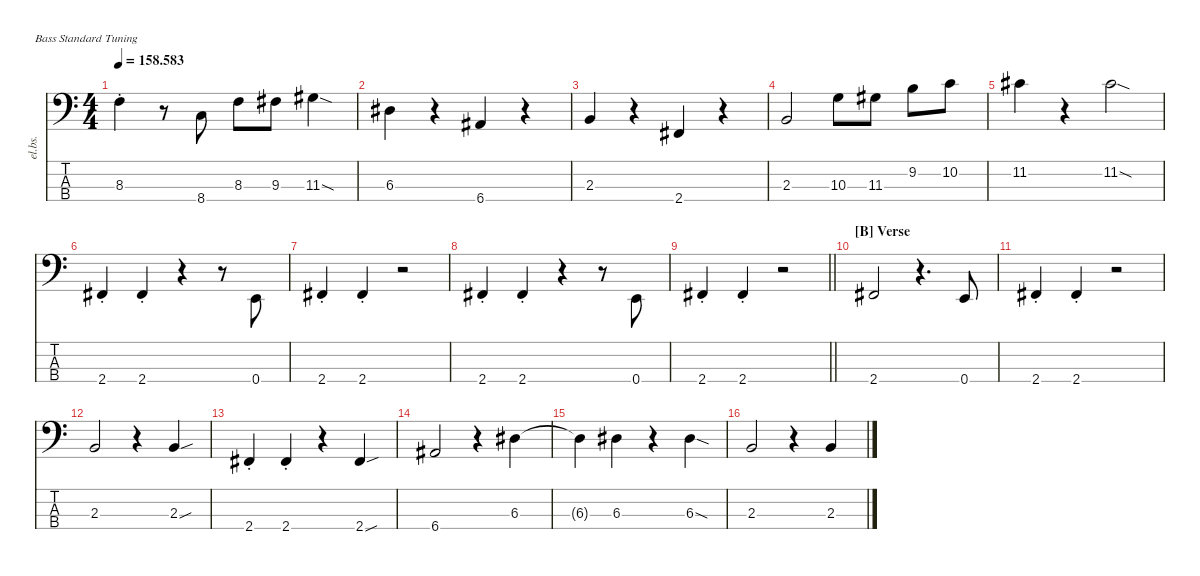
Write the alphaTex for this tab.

\defaultSystemsLayout 4
\hideDynamics
\bracketExtendMode nobrackets
\track ("Electric Bass" "el.bs.") {mute instrument electricbassfinger}
\staff {score tabs}
\tuning (G2 D2 A1 E1)
\ts (4 4)
\tempo
158.583
\accidentals auto
\clef f4
\ottava regular
\simile none
\ks c
8.3{st}.4{dy mf beam Down} r.8{beam Down} 8.4.8{beam Up} 8.3.8{beam Down} 9.3{acc #}.8{beam Down} 11.3{sod acc #}.4{beam Down} |
6.3{acc #}.4{beam Down} r.4{beam Down} 6.4{acc #}.4{beam Up} r.4{beam Down} |
2.3.4{beam Up} r.4{beam Down} 2.4{acc #}.4{beam Up} r.4{beam Down} |
2.3.2{beam Up} 10.3.8{beam Down} 11.3{acc #}.8{beam Down} 9.2.8{beam Down} 10.2.8{beam Down} |
11.2{acc #}.4{beam Down} r.4{beam Down} 11.2{sod acc #}.2{beam Down} |
2.4{st acc #}.4{beam Up} 2.4{st acc #}.4{beam Up} r.4{beam Down} r.8{beam Down} 0.4.8{beam Up} |
2.4{st acc #}.4{beam Up} 2.4{st acc #}.4{beam Up} r.2{beam Down} |
2.4{st acc #}.4{beam Up} 2.4{st acc #}.4{beam Up} r.4{beam Down} r.8{beam Down} 0.4.8{beam Up} |
\barLineRight lightlight
2.4{st acc #}.4{beam Up} 2.4{st acc #}.4{beam Up} r.2{beam Down} |
\section ("B" "Verse")
2.4{acc #}.2{beam Up} r.4{d beam Down} 0.4.8{beam Up} |
2.4{st acc #}.4{beam Up} 2.4{st acc #}.4{beam Up} r.2{beam Down} |
2.3.2{beam Up} r.4{beam Down} 2.3{sou}.4{beam Up} |
2.4{st acc #}.4{beam Up} 2.4{st acc #}.4{beam Up} r.4{beam Down} 2.4{sou acc #}.4{beam Up} |
6.4{acc #}.2{beam Up} r.4{beam Down} 6.3{acc #}.4{beam Down} |
6.3{t acc #}.4{beam Down} 6.3{acc #}.4{beam Down} r.4{beam Down} 6.3{sod acc #}.4{beam Down} |
2.3.2{beam Up} r.4{beam Down} 2.3.4{beam Up}
